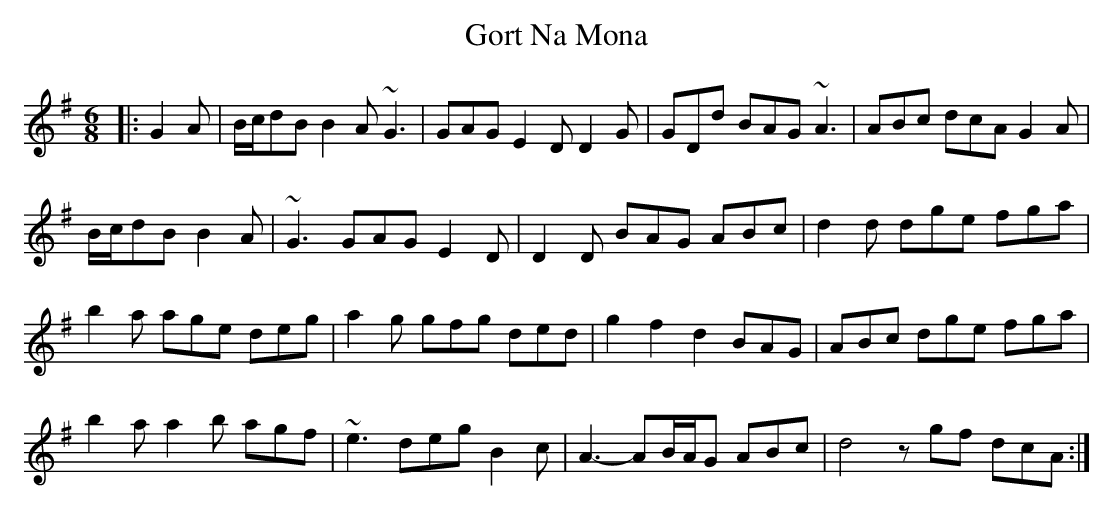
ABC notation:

X:1
T: Gort Na Mona
M: 6/8
L: 1/8
K: Gmaj
|:G2A|B/c/dB B2A ~G3|GAG E2D D2G|GDd BAG ~A3|ABc dcA G2A|
B/c/dB B2A|~G3 GAG E2D|D2D BAG ABc|d2d dge fga|
b2a age deg|a2g gfg ded|g2f2d2 BAG|ABc dge fga|
b2a a2b agf|~e3 deg B2c|A3- AB/A/G ABc|d4 z gf dcA:|
